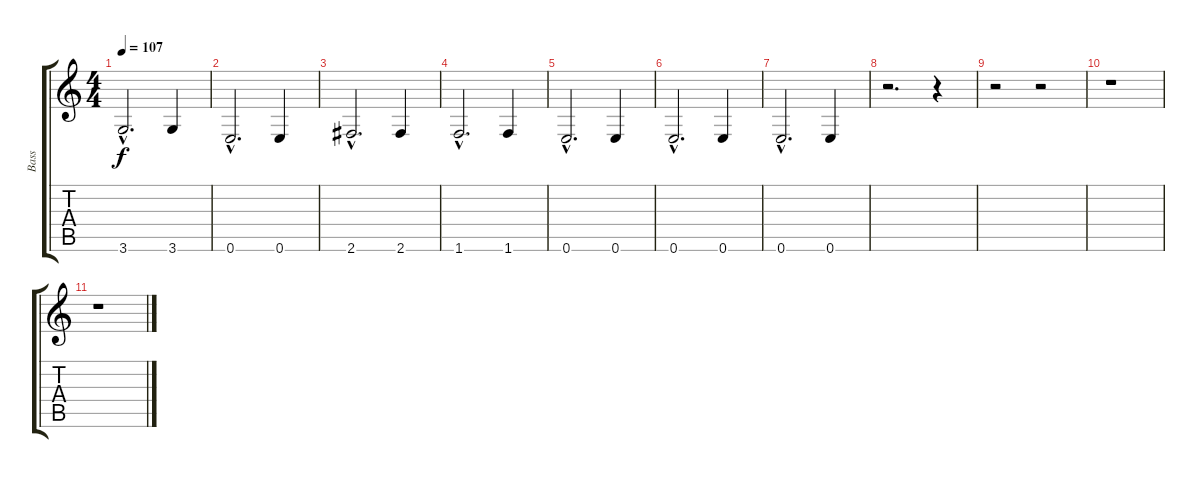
\track ("Bass" "Bass") {instrument electricbasspick}
\staff {score tabs}
\tuning (E4 B3 G3 D3 A2 E2) {hide}
\ts (4 4)
\tempo 107
\clef g2
\ks c
3.6{hac}.2{d dy f} 3.6.4 |
0.6{hac}.2{d} 0.6.4 |
2.6{hac}.2{d} 2.6.4 |
1.6{hac}.2{d} 1.6.4 |
0.6{hac}.2{d} 0.6.4 |
0.6{hac}.2{d} 0.6.4 |
0.6{hac}.2{d} 0.6.4 |
r.2{d} r.4 |
r.2 r.2 |
r.1 |
r.1
